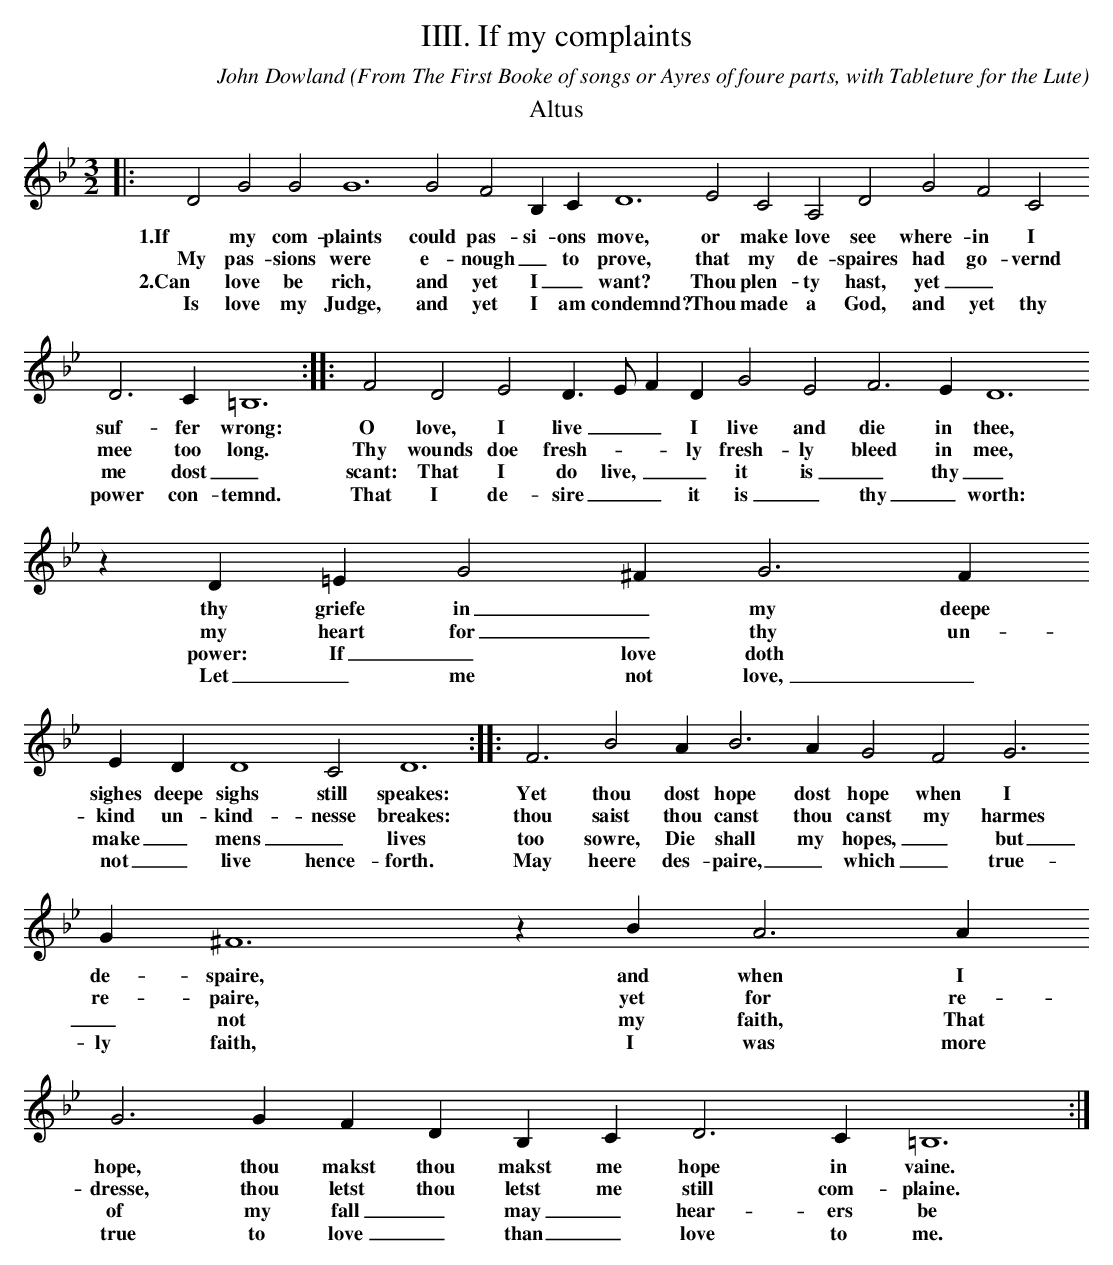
X:1
M:3/2
L:1/4
T:IIII. If my complaints
C: John Dowland
O: From The First Booke of songs or Ayres of foure parts, with Tableture for the Lute
K:Gmin
T:Altus
|:D2 G2 G2 G6 G2 F2 B, C D6 E2 C2 A,2 D2 G2 F2 C2
w:1.If my com- plaints could pas- si- ons move, or make love see where- in I
w:My pas- sions were e- nough _ to prove, that my de- spaires had go- vernd
w:2.Can love be rich, and yet I _ want? Thou plen- ty hast, yet _
w:Is love my Judge, and yet I am condemnd? Thou made a God, and yet thy
D3 C =B,6 :: F2 D2 E2 D > E F D G2 E2 F3 E D6 z D =E G2 ^F G3 F
w: suf- fer wrong: O love, I live _ _ I live  and die in thee, thy griefe in _ my deepe
w:  mee too long.  Thy wounds doe fresh- * _ ly fresh- ly bleed in mee, my heart for _ thy un-
w:me dost _ scant: That I do live, _ _ it is _ thy _ power: If _ love doth
w:power con- temnd. That I de- sire _ _ it is _ thy _ worth: Let _ me not love, _
E D D4 C2 D6 :: F3 B2 A B3 A G2 F2 G3 G ^F6 z B A3 A
w:  sighes deepe sighs  still speakes: Yet thou dost hope dost hope when I de- spaire, and when I
w:   kind un- kind- nesse breakes: thou saist thou canst thou canst my harmes re- paire, yet for re-
w: make _ mens _ lives too sowre, Die shall my hopes, _ but _ not my faith, That you that
w: not _ live hence- forth. May heere des- paire, _ which _ true- ly faith, I was more
G3 G F D B, C D3 C =B,6 :|
w:hope, thou makst thou makst me hope in vaine.
w:dresse, thou letst thou letst me still com- plaine.
w:of my fall _ may _ hear- ers be
w:true to love _ than _ love to me.
